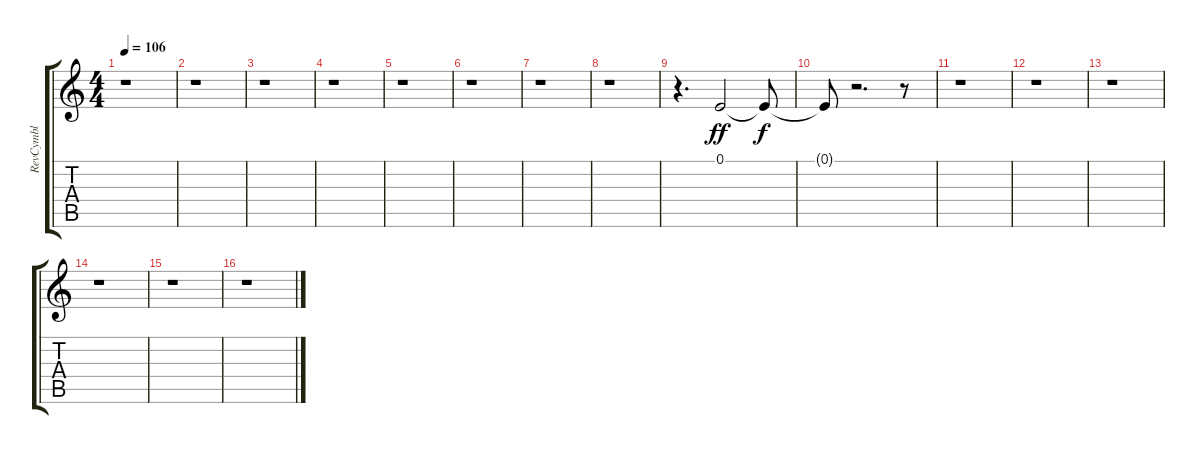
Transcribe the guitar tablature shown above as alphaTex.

\track ("RevCymbl" "RevCymbl") {instrument reversecymbal}
\staff {score tabs}
\tuning (E4 B3 G3 D3 A2 E2) {hide}
\ts (4 4)
\tempo 106
\clef g2
\ks c
r.1{dy f} |
r.1 |
r.1 |
r.1 |
r.1 |
r.1 |
r.1 |
r.1 |
r.4{d} 0.1.2{dy ff} 0.1{t}.8{dy f} |
0.1{t}.8 r.2{d} r.8 |
r.1 |
r.1 |
r.1 |
r.1 |
r.1 |
r.1
